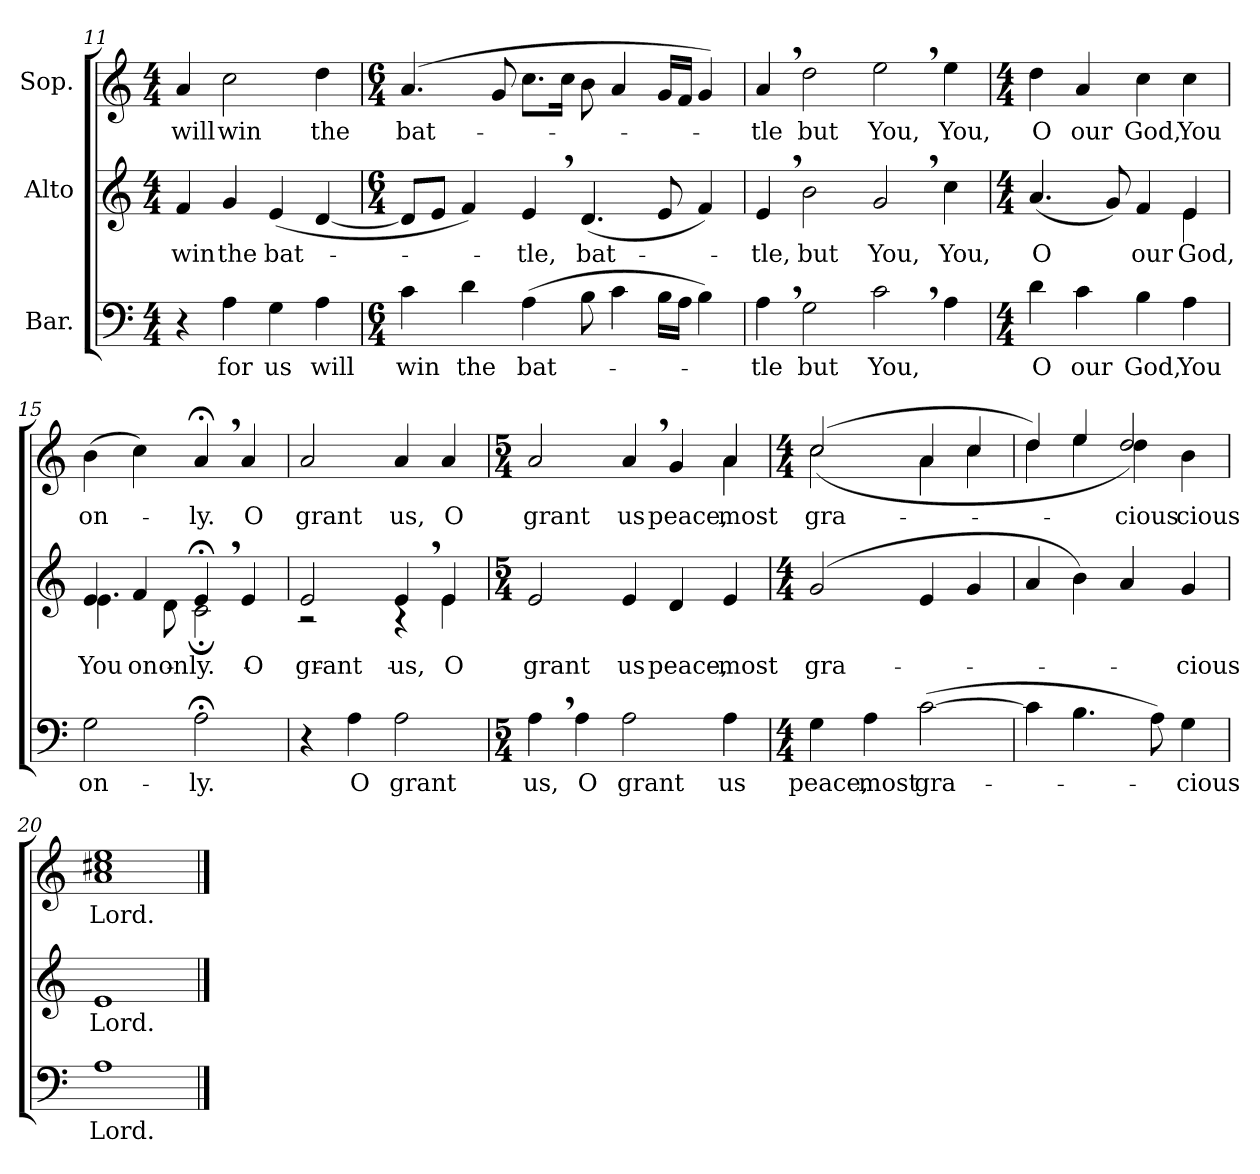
**kern	**text	**kern	**text	**kern	**text
*part3	*part3	*part2	*part2	*part1	*part1
*staff3	*staff3	*staff2	*staff2	*staff1	*staff1
*I"Bar.	*	*I"Alto	*	*I"Sop.	*
*clefF4	*	*clefG2	*	*clefG2	*
*k[]	*	*k[]	*	*k[]	*
*a:	*	*a:	*	*a:	*
*M4/4	*	*M4/4	*	*M4/4	*
=11	=11	=11	=11	=11	=11
!	!	!	!LO:LY:b	!	!LO:LY:b
4r	.	4f/	win	4a/	will
!	!LO:LY:b	!	!LO:LY:b	!	!LO:LY:b
4A\	for	4g/	the	2cc\	win
!	!LO:LY:b	!	!LO:LY:b	!	!
4G\	us	(<4e/	bat-	.	.
!	!LO:LY:b	!	!	!	!LO:LY:b
4A\	will	[4d/	.	4dd\	the
!!LO:LB:g=z
=12	=12	=12	=12	=12	=12
*M6/4	*	*M6/4	*	*M6/4	*
!	!LO:LY:b	!	!	!	!LO:LY:b
4c\	win	8d/L]	.	(4.a/	bat-
.	.	8e/J	.	.	.
!	!LO:LY:b	!	!	!	!
4d\	the	4f/)	.	.	.
.	.	.	.	8g/	.
!	!LO:LY:b	!	!LO:LY:b	!	!
(>4A\	bat-	4e,>/	-tle,	8.cc\L	.
.	.	.	.	16cc\Jk	.
!	!	!	!LO:LY:b	!	!
8B\	.	(<4.d/	bat-	8b\	.
4c\	.	.	.	4a/	.
16B\LL	.	8e/	.	16g/LL	.
16A\JJ	.	.	.	16f/JJ	.
4B\)	.	4f/)	.	4g/)	.
=13	=13	=13	=13	=13	=13
!	!LO:LY:b	!	!LO:LY:b	!	!LO:LY:b
4A,>\	-tle	4e,>/	-tle,	4a,>/	-tle
!	!LO:LY:b	!	!LO:LY:b	!	!LO:LY:b
2G\	but	2b\	but	2dd\	but
!	!LO:LY:b	!	!LO:LY:b	!	!LO:LY:b
2c,>\	You,	2g,>/	You,	2ee,>\	You,
!	!	!	!LO:LY:b	!	!LO:LY:b
4A\	.	4cc\	You,	4ee\	You,
=14	=14	=14	=14	=14	=14
*M4/4	*	*M4/4	*	*M4/4	*
!	!LO:LY:b	!	!LO:LY:b	!	!LO:LY:b
*	*	*^	*	*	*
4d\	O	(4.a/	2ryy	O	4dd\	O
!	!LO:LY:b	!	!	!	!	!LO:LY:b
4c\	our	.	.	.	4a/	our
.	.	8g/)	.	.	.	.
!	!LO:LY:b	!	!	!LO:LY:b	!	!LO:LY:b
4B\	God,	4f/	4ryy	our	4cc\	God,
!	!LO:LY:b	!	!	!LO:LY:b	!	!LO:LY:b
4A\	You	4e/	4e\	God,	4cc\	You
=15	=15	=15	=15	=15	=15	=15
!	!LO:LY:b	!	!	!LO:LY:a	!	!
!	!	!	!	!LO:LY:b	!	!LO:LY:b
2G\	on-	4e/	4.e\	You	(>4b\	on-
!	!	!	!	!LO:LY:a	!	!
.	.	4f/	.	on-	4cc\)	.
!	!	!	!	!LO:LY:b	!	!
.	.	.	8d\	on-	.	.
!	!LO:LY:b	!	!	!LO:LY:a	!	!
!	!	!	!	!LO:LY:b	!	!LO:LY:b
2A;<\	-ly.	4e;<,>/	2c;\	-ly.	4a;<,>/	-ly.
!	!	!	!	!LO:LY:a	!	!LO:LY:b
.	.	4e/	.	O	4a/	O
!!LO:LB:g=z
=16	=16	=16	=16	=16	=16	=16
!	!	!	!	!LO:LY:a	!	!LO:LY:b
4r	.	2e/	2rB	grant	2a/	grant
!	!LO:LY:b	!	!	!	!	!
4A\	O	.	.	.	.	.
!	!LO:LY:b	!	!	!LO:LY:a	!	!LO:LY:b
2A\	grant	4e,>/	4rG	us,	4a/	us,
!	!	!	!	!LO:LY:b	!	!LO:LY:b
.	.	4e/	4e\	O	4a/	O
*	*	*v	*v	*	*	*
=17	=17	=17	=17	=17	=17
*M5/4	*	*M5/4	*	*M5/4	*
*	*	*^	*	*	*
!	!LO:LY:b	!	!	!LO:LY:b	!	!LO:LY:b
*	*	*v	*v	*	*^	*
4A,>\	us,	2e/	grant	2a/	1ryy	grant
!	!LO:LY:b	!	!	!	!	!
4A\	O	.	.	.	.	.
!	!LO:LY:b	!	!LO:LY:b	!	!	!LO:LY:b
2A\	grant	4e/	us	4a,>/	.	us
!	!	!	!LO:LY:b	!	!	!LO:LY:b
.	.	4d/	peace,	4g/	.	peace,
!	!LO:LY:b	!	!LO:LY:b	!	!	!LO:LY:a
!	!	!	!	!	!	!LO:LY:b
4A\	us	4e/	most	4a/	4a\	most
=18	=18	=18	=18	=18	=18	=18
*M4/4	*	*M4/4	*	*M4/4	*	*
!	!LO:LY:b	!	!LO:LY:b	!	!	!LO:LY:a
!	!	!	!	!	!	!LO:LY:b
4G\	peace,	(2g/	gra-	(2cc/	(<2cc\	-gra-
!	!LO:LY:b	!	!	!	!	!
4A\	most	.	.	.	.	.
!	!LO:LY:b	!	!	!	!	!
(>[2c\	gra-	4e/	.	4a/	4a\	.
.	.	4g/	.	4cc/	4cc\	.
=19	=19	=19	=19	=19	=19	=19
4c\]	.	4a/	.	4dd/)	4dd\	.
4.B\	.	4b\)	.	4ee/	4ee\	.
!	!	!	!	!	!	!LO:LY:a
.	.	4a/	.	2dd/	4dd\)	-cious
8A\)	.	.	.	.	.	.
!	!LO:LY:b	!	!LO:LY:b	!	!	!LO:LY:b
4G\	-cious	4g/	-cious	.	4b\	cious
=20	=20	=20	=20	=20	=20	=20
!	!LO:LY:b	!	!LO:LY:b	!	!	!LO:LY:a
!	!	!	!	!	!	!LO:LY:b
1A	Lord.	1e	Lord.	1cc#X 1ee	1a	Lord.
*	*	*	*	*v	*v	*
==	==	==	==	==	==
*-	*-	*-	*-	*-	*-
